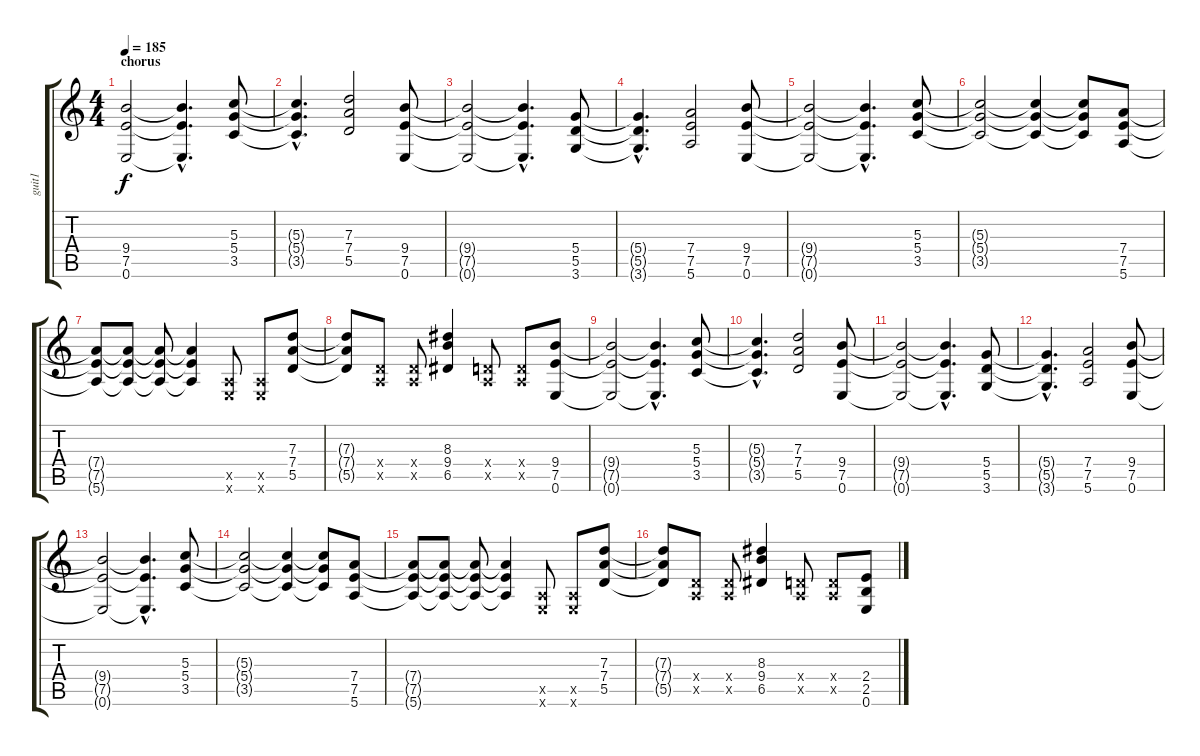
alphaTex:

\track ("guit1" "guit1") {instrument distortionguitar}
\staff {score tabs}
\tuning (E4 B3 G3 D3 A2 E2) {hide}
\ts (4 4)
\section ("" "chorus")
\tempo 185
\clef g2
\ks c
(9.4{t} 7.5{t} 0.6{t}).2{dy f} (9.4{hac t} 7.5{hac t} 0.6{hac t}).4{d} (5.3 5.4 3.5).8 |
(5.3{hac t} 5.4{hac t} 3.5{hac t}).4{d} (7.3 7.4 5.5).2 (9.4 7.5 0.6).8 |
(9.4{t} 7.5{t} 0.6{t}).2 (9.4{hac t} 7.5{hac t} 0.6{hac t}).4{d} (5.4 5.5 3.6).8 |
(5.4{hac t} 5.5{hac t} 3.6{hac t}).4{d} (7.4 7.5 5.6).2 (9.4 7.5 0.6).8 |
(9.4{t} 7.5{t} 0.6{t}).2 (9.4{hac t} 7.5{hac t} 0.6{hac t}).4{d} (5.3 5.4 3.5).8 |
(5.3{t} 5.4{t} 3.5{t}).2 (5.3{t} 5.4{t} 3.5{t}).4 (5.3{t} 5.4{t} 3.5{t}).8 (7.4 7.5 5.6).8 |
(7.4{t} 7.5{t} 5.6{t}).8 (7.4{t} 7.5{t} 5.6{t}).8 (7.4{t} 7.5{t} 5.6{t}).8 (7.4{t} 7.5{t} 5.6{t}).4 (0.5{x} 0.6{x}).8 (0.5{x} 0.6{x}).8 (7.3 7.4 5.5).8 |
(7.3{t} 7.4{t} 5.5{t}).8 (0.4{x} 0.5{x}).8 (0.4{x} 0.5{x}).8 (8.3 9.4 6.5).4 (0.4{x} 0.5{x}).8 (0.4{x} 0.5{x}).8 (9.4 7.5 0.6).8 |
(9.4{t} 7.5{t} 0.6{t}).2 (9.4{hac t} 7.5{hac t} 0.6{hac t}).4{d} (5.3 5.4 3.5).8 |
(5.3{hac t} 5.4{hac t} 3.5{hac t}).4{d} (7.3 7.4 5.5).2 (9.4 7.5 0.6).8 |
(9.4{t} 7.5{t} 0.6{t}).2 (9.4{hac t} 7.5{hac t} 0.6{hac t}).4{d} (5.4 5.5 3.6).8 |
(5.4{hac t} 5.5{hac t} 3.6{hac t}).4{d} (7.4 7.5 5.6).2 (9.4 7.5 0.6).8 |
(9.4{t} 7.5{t} 0.6{t}).2 (9.4{hac t} 7.5{hac t} 0.6{hac t}).4{d} (5.3 5.4 3.5).8 |
(5.3{t} 5.4{t} 3.5{t}).2 (5.3{t} 5.4{t} 3.5{t}).4 (5.3{t} 5.4{t} 3.5{t}).8 (7.4 7.5 5.6).8 |
(7.4{t} 7.5{t} 5.6{t}).8 (7.4{t} 7.5{t} 5.6{t}).8 (7.4{t} 7.5{t} 5.6{t}).8 (7.4{t} 7.5{t} 5.6{t}).4 (0.5{x} 0.6{x}).8 (0.5{x} 0.6{x}).8 (7.3 7.4 5.5).8 |
(7.3{t} 7.4{t} 5.5{t}).8 (0.4{x} 0.5{x}).8 (0.4{x} 0.5{x}).8 (8.3 9.4 6.5).4 (0.4{x} 0.5{x}).8 (0.4{x} 0.5{x}).8 (2.4 2.5 0.6).8
